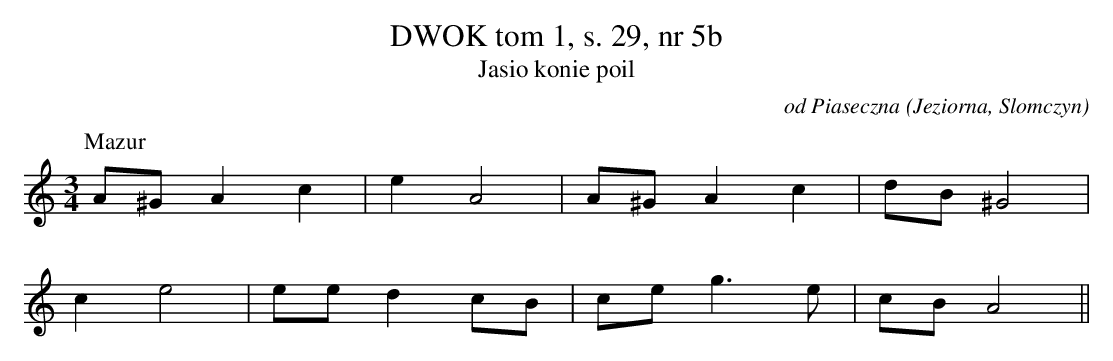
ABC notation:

X:1
T: DWOK tom 1, s. 29, nr 5b
T: Jasio konie poil
O: od Piaseczna (Jeziorna, Slomczyn)
M: 3/4
L: 1/8
K: C
P:Mazur
A^GA2c2 | e2A4 | A^GA2c2 | dB^G4 |
c2e4 | eed2cB | ceg3e | cBA4||
